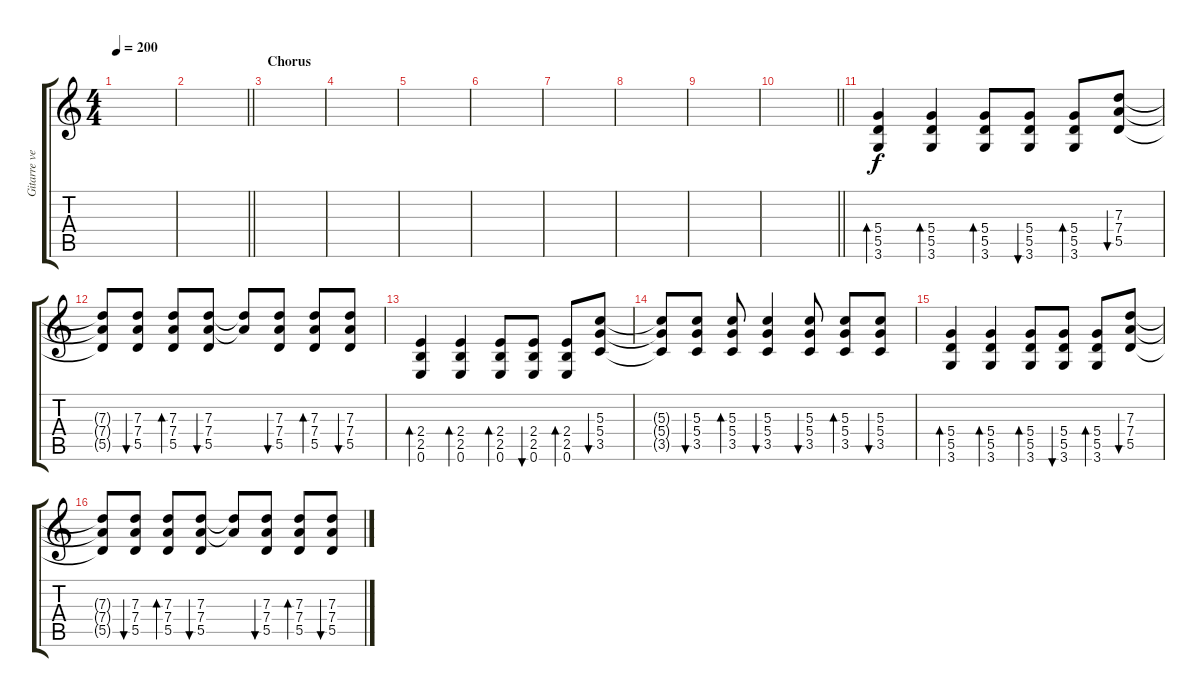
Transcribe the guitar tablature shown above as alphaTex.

\track ("Gitarre verzerrt 2" "Gitarre ve") {instrument distortionguitar}
\staff {score tabs}
\tuning (E4 B3 G3 D3 A2 E2) {hide}
\ts (4 4)
\tempo 200
\clef g2
\ks c
|
\barLineRight lightlight
|
\section ("" "Chorus")
|
|
|
|
|
|
|
\barLineRight lightlight
|
\section ("" "")
(5.4 5.5 3.6).4{bd 120} (5.4 5.5 3.6).4{bd 120} (5.4 5.5 3.6).8{bd 120} (5.4 5.5 3.6).8{bu 120} (5.4 5.5 3.6).8{bd 120} (7.3 7.4 5.5).8{bu 120} |
(7.3{t} 7.4{t} 5.5{t}).8 (7.3 7.4 5.5).8{bu 120} (7.3 7.4 5.5).8{bd 120} (7.3 7.4 5.5).8{bu 120} (7.3{t} 7.4{t}).8 (7.3 7.4 5.5).8{bu 120} (7.3 7.4 5.5).8{bd 120} (7.3 7.4 5.5).8{bu 120} |
(2.4 2.5 0.6).4{bd 120} (2.4 2.5 0.6).4{bd 120} (2.4 2.5 0.6).8{bd 120} (2.4 2.5 0.6).8{bu 120} (2.4 2.5 0.6).8{bd 120} (5.3 5.4 3.5).8{bu 120} |
(5.3{t} 5.4{t} 3.5{t}).8 (5.3 5.4 3.5).8{bu 120} (5.3 5.4 3.5).8{bd 120} (5.3 5.4 3.5).4{bu 120} (5.3 5.4 3.5).8{bu 120} (5.3 5.4 3.5).8{bd 120} (5.3 5.4 3.5).8{bu 120} |
(5.4 5.5 3.6).4{bd 120} (5.4 5.5 3.6).4{bd 120} (5.4 5.5 3.6).8{bd 120} (5.4 5.5 3.6).8{bu 120} (5.4 5.5 3.6).8{bd 120} (7.3 7.4 5.5).8{bu 120} |
(7.3{t} 7.4{t} 5.5{t}).8 (7.3 7.4 5.5).8{bu 120} (7.3 7.4 5.5).8{bd 120} (7.3 7.4 5.5).8{bu 120} (7.3{t} 7.4{t}).8 (7.3 7.4 5.5).8{bu 120} (7.3 7.4 5.5).8{bd 120} (7.3 7.4 5.5).8{bu 120}
